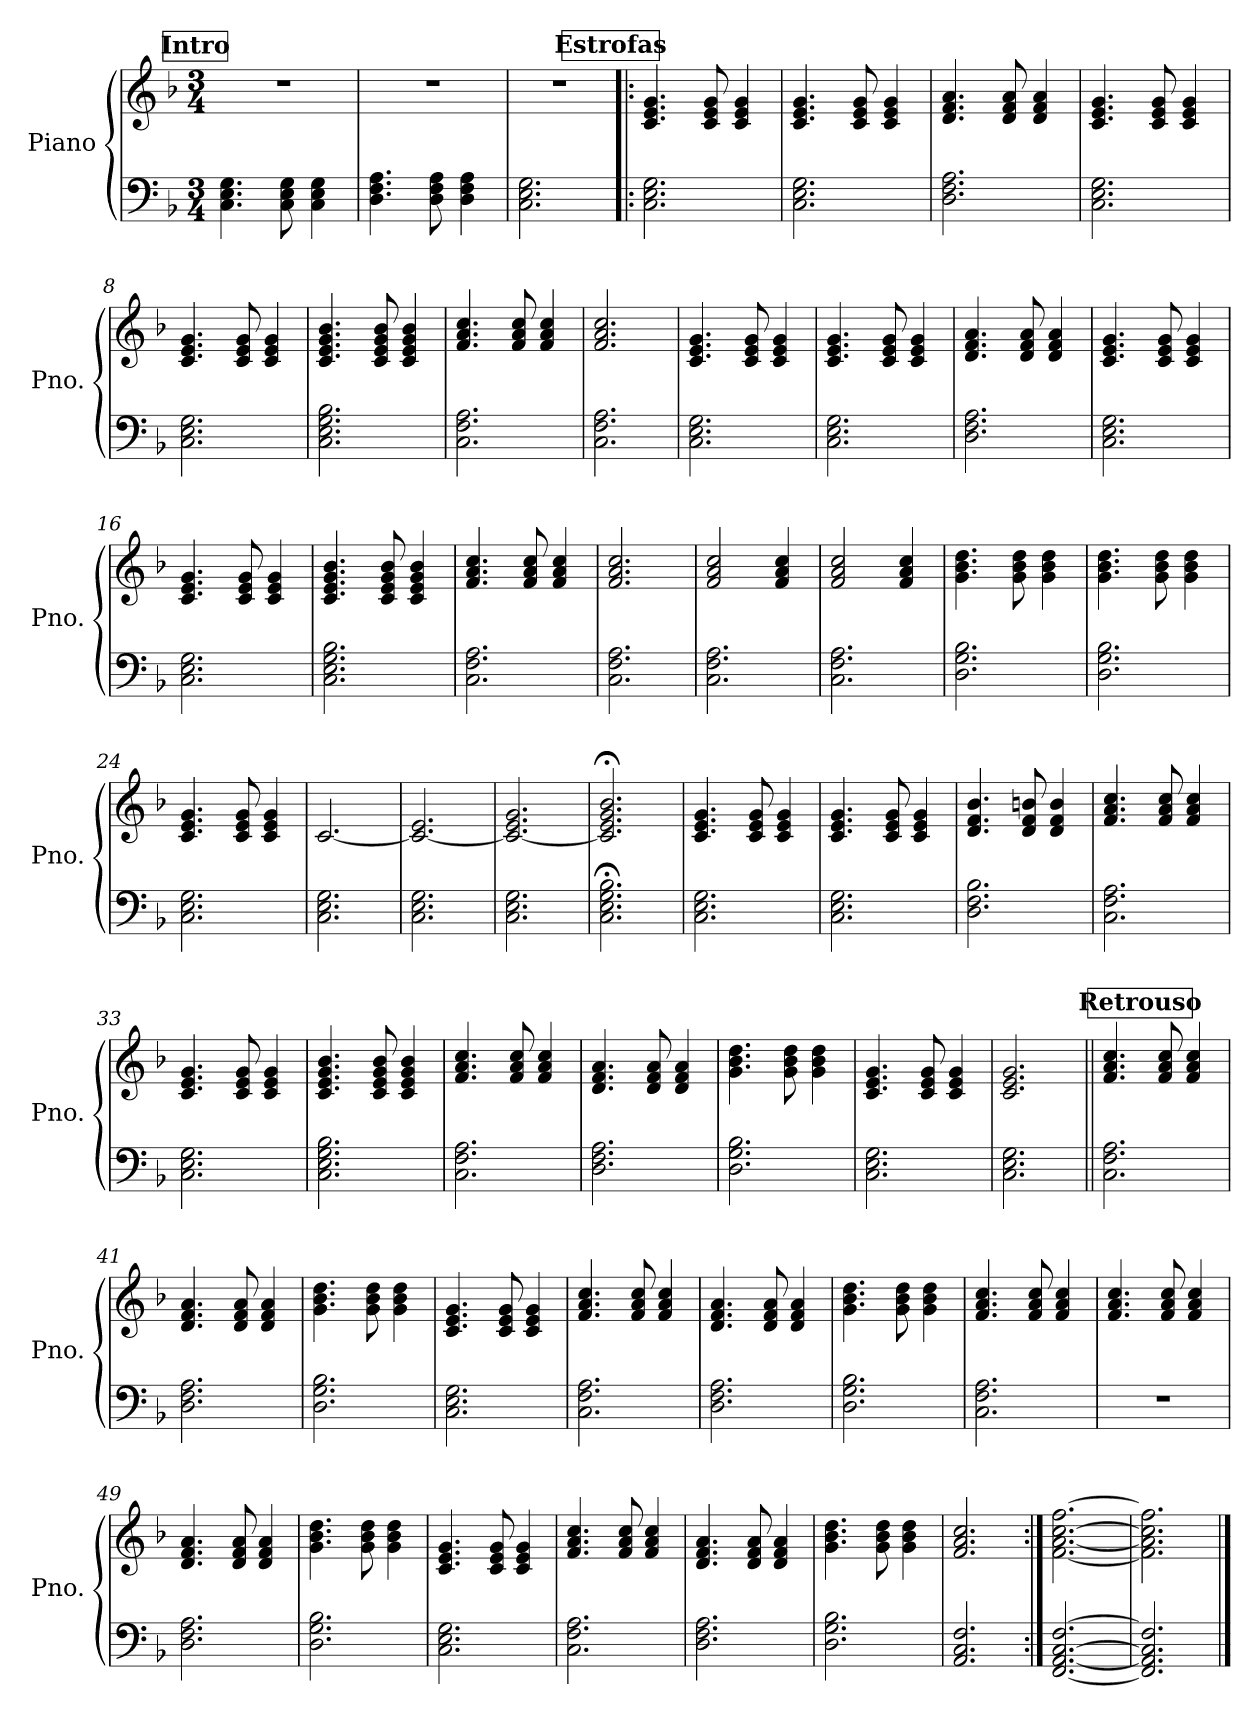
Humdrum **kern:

**kern	**kern
*part1	*part1
*staff2	*staff1
*I"Piano	*
*I'Pno.	*
*clefF4	*clefG2
*k[b-]	*k[b-]
*M3/4	*M3/4
!!LO:REH:place=s1:a:B:fs=14:t=Intro
=1	=1
4.C\ 4.E\ 4.G\	2.r
8C\ 8E\ 8G\	.
4C\ 4E\ 4G\	.
=2	=2
4.D\ 4.F\ 4.A\	2.r
8D\ 8F\ 8A\	.
4D\ 4F\ 4A\	.
=3	=3
2.C\ 2.E\ 2.G\	2.r
!!LO:REH:place=s1:a:B:fs=14:t=Estrofas
=4!|:	=4!|:
2.C\ 2.E\ 2.G\	4.c/ 4.e/ 4.g/
.	8c/ 8e/ 8g/
.	4c/ 4e/ 4g/
=5	=5
2.C\ 2.E\ 2.G\	4.c/ 4.e/ 4.g/
.	8c/ 8e/ 8g/
.	4c/ 4e/ 4g/
=6	=6
2.D\ 2.F\ 2.A\	4.d/ 4.f/ 4.a/
.	8d/ 8f/ 8a/
.	4d/ 4f/ 4a/
=7	=7
2.C\ 2.E\ 2.G\	4.c/ 4.e/ 4.g/
.	8c/ 8e/ 8g/
.	4c/ 4e/ 4g/
=8	=8
2.C\ 2.E\ 2.G\	4.c/ 4.e/ 4.g/
.	8c/ 8e/ 8g/
.	4c/ 4e/ 4g/
=9	=9
2.C\ 2.E\ 2.G\ 2.B-\	4.c/ 4.e/ 4.g/ 4.b-/
.	8c/ 8e/ 8g/ 8b-/
.	4c/ 4e/ 4g/ 4b-/
=10	=10
2.C\ 2.F\ 2.A\	4.f/ 4.a/ 4.cc/
.	8f/ 8a/ 8cc/
.	4f/ 4a/ 4cc/
=11	=11
2.C\ 2.F\ 2.A\	2.f/ 2.a/ 2.cc/
=12	=12
2.C\ 2.E\ 2.G\	4.c/ 4.e/ 4.g/
.	8c/ 8e/ 8g/
.	4c/ 4e/ 4g/
!!LO:LB:g=z
=13	=13
2.C\ 2.E\ 2.G\	4.c/ 4.e/ 4.g/
.	8c/ 8e/ 8g/
.	4c/ 4e/ 4g/
=14	=14
2.D\ 2.F\ 2.A\	4.d/ 4.f/ 4.a/
.	8d/ 8f/ 8a/
.	4d/ 4f/ 4a/
=15	=15
2.C\ 2.E\ 2.G\	4.c/ 4.e/ 4.g/
.	8c/ 8e/ 8g/
.	4c/ 4e/ 4g/
=16	=16
2.C\ 2.E\ 2.G\	4.c/ 4.e/ 4.g/
.	8c/ 8e/ 8g/
.	4c/ 4e/ 4g/
=17	=17
2.C\ 2.E\ 2.G\ 2.B-\	4.c/ 4.e/ 4.g/ 4.b-/
.	8c/ 8e/ 8g/ 8b-/
.	4c/ 4e/ 4g/ 4b-/
=18	=18
2.C\ 2.F\ 2.A\	4.f/ 4.a/ 4.cc/
.	8f/ 8a/ 8cc/
.	4f/ 4a/ 4cc/
=19	=19
2.C\ 2.F\ 2.A\	2.f/ 2.a/ 2.cc/
=20	=20
2.C\ 2.F\ 2.A\	2f/ 2a/ 2cc/
.	4f/ 4a/ 4cc/
=21	=21
2.C\ 2.F\ 2.A\	2f/ 2a/ 2cc/
.	4f/ 4a/ 4cc/
=22	=22
2.D\ 2.G\ 2.B-\	4.g\ 4.b-\ 4.dd\
.	8g\ 8b-\ 8dd\
.	4g\ 4b-\ 4dd\
=23	=23
2.D\ 2.G\ 2.B-\	4.g\ 4.b-\ 4.dd\
.	8g\ 8b-\ 8dd\
.	4g\ 4b-\ 4dd\
=24	=24
2.C\ 2.E\ 2.G\	4.c/ 4.e/ 4.g/
.	8c/ 8e/ 8g/
.	4c/ 4e/ 4g/
=25	=25
2.C\ 2.E\ 2.G\	[2.c/
!!LO:LB:g=z
=26	=26
2.C\ 2.E\ 2.G\	2.c/_ 2.e/
=27	=27
2.C\ 2.E\ 2.G\	2.c/_ 2.e/ 2.g/
=28	=28
2.C\;< 2.E\;< 2.G\;< 2.B-\;<	2.c/];< 2.e/;< 2.g/;< 2.b-/;<
=29	=29
2.C\ 2.E\ 2.G\	4.c/ 4.e/ 4.g/
.	8c/ 8e/ 8g/
.	4c/ 4e/ 4g/
=30	=30
2.C\ 2.E\ 2.G\	4.c/ 4.e/ 4.g/
.	8c/ 8e/ 8g/
.	4c/ 4e/ 4g/
=31	=31
2.D\ 2.F\ 2.B-\	4.d/ 4.f/ 4.b-/
.	8d/ 8f/ 8bn/
.	4d/ 4f/ 4b/
=32	=32
2.C\ 2.F\ 2.A\	4.f/ 4.a/ 4.cc/
.	8f/ 8a/ 8cc/
.	4f/ 4a/ 4cc/
=33	=33
2.C\ 2.E\ 2.G\	4.c/ 4.e/ 4.g/
.	8c/ 8e/ 8g/
.	4c/ 4e/ 4g/
=34	=34
2.C\ 2.E\ 2.G\ 2.B-\	4.c/ 4.e/ 4.g/ 4.b-/
.	8c/ 8e/ 8g/ 8b-/
.	4c/ 4e/ 4g/ 4b-/
=35	=35
2.C\ 2.F\ 2.A\	4.f/ 4.a/ 4.cc/
.	8f/ 8a/ 8cc/
.	4f/ 4a/ 4cc/
=36	=36
2.D\ 2.F\ 2.A\	4.d/ 4.f/ 4.a/
.	8d/ 8f/ 8a/
.	4d/ 4f/ 4a/
=37	=37
2.D\ 2.G\ 2.B-\	4.g\ 4.b-\ 4.dd\
.	8g\ 8b-\ 8dd\
.	4g\ 4b-\ 4dd\
!!LO:LB:g=z
=38	=38
2.C\ 2.E\ 2.G\	4.c/ 4.e/ 4.g/
.	8c/ 8e/ 8g/
.	4c/ 4e/ 4g/
=39	=39
2.C\ 2.E\ 2.G\	2.c/ 2.e/ 2.g/
!!LO:REH:place=s1:a:B:fs=14:t=Retrouso:qo=1
=40||	=40||
2.C\ 2.F\ 2.A\	4.f/ 4.a/ 4.cc/
.	8f/ 8a/ 8cc/
.	4f/ 4a/ 4cc/
=41	=41
2.D\ 2.F\ 2.A\	4.d/ 4.f/ 4.a/
.	8d/ 8f/ 8a/
.	4d/ 4f/ 4a/
=42	=42
2.D\ 2.G\ 2.B-\	4.g\ 4.b-\ 4.dd\
.	8g\ 8b-\ 8dd\
.	4g\ 4b-\ 4dd\
=43	=43
2.C\ 2.E\ 2.G\	4.c/ 4.e/ 4.g/
.	8c/ 8e/ 8g/
.	4c/ 4e/ 4g/
=44	=44
2.C\ 2.F\ 2.A\	4.f/ 4.a/ 4.cc/
.	8f/ 8a/ 8cc/
.	4f/ 4a/ 4cc/
=45	=45
2.D\ 2.F\ 2.A\	4.d/ 4.f/ 4.a/
.	8d/ 8f/ 8a/
.	4d/ 4f/ 4a/
=46	=46
2.D\ 2.G\ 2.B-\	4.g\ 4.b-\ 4.dd\
.	8g\ 8b-\ 8dd\
.	4g\ 4b-\ 4dd\
=47	=47
2.C\ 2.F\ 2.A\	4.f/ 4.a/ 4.cc/
.	8f/ 8a/ 8cc/
.	4f/ 4a/ 4cc/
=48	=48
2.r	4.f/ 4.a/ 4.cc/
.	8f/ 8a/ 8cc/
.	4f/ 4a/ 4cc/
=49	=49
2.D\ 2.F\ 2.A\	4.d/ 4.f/ 4.a/
.	8d/ 8f/ 8a/
.	4d/ 4f/ 4a/
!!LO:LB:g=z
=50	=50
2.D\ 2.G\ 2.B-\	4.g\ 4.b-\ 4.dd\
.	8g\ 8b-\ 8dd\
.	4g\ 4b-\ 4dd\
=51	=51
2.C\ 2.E\ 2.G\	4.c/ 4.e/ 4.g/
.	8c/ 8e/ 8g/
.	4c/ 4e/ 4g/
=52	=52
2.C\ 2.F\ 2.A\	4.f/ 4.a/ 4.cc/
.	8f/ 8a/ 8cc/
.	4f/ 4a/ 4cc/
=53	=53
2.D\ 2.F\ 2.A\	4.d/ 4.f/ 4.a/
.	8d/ 8f/ 8a/
.	4d/ 4f/ 4a/
=54	=54
2.D\ 2.G\ 2.B-\	4.g\ 4.b-\ 4.dd\
.	8g\ 8b-\ 8dd\
.	4g\ 4b-\ 4dd\
=55	=55
2.AA/ 2.C/ 2.F/	2.f/ 2.a/ 2.cc/
=56:|!	=56:|!
[2.FF/ [2.AA/ [2.C/ [2.F/	[2.f\ [2.a\ [2.cc\ [2.ff\
=57	=57
2.FF/] 2.AA/] 2.C/] 2.F/]	2.f\] 2.a\] 2.cc\] 2.ff\]
==	==
*-	*-
